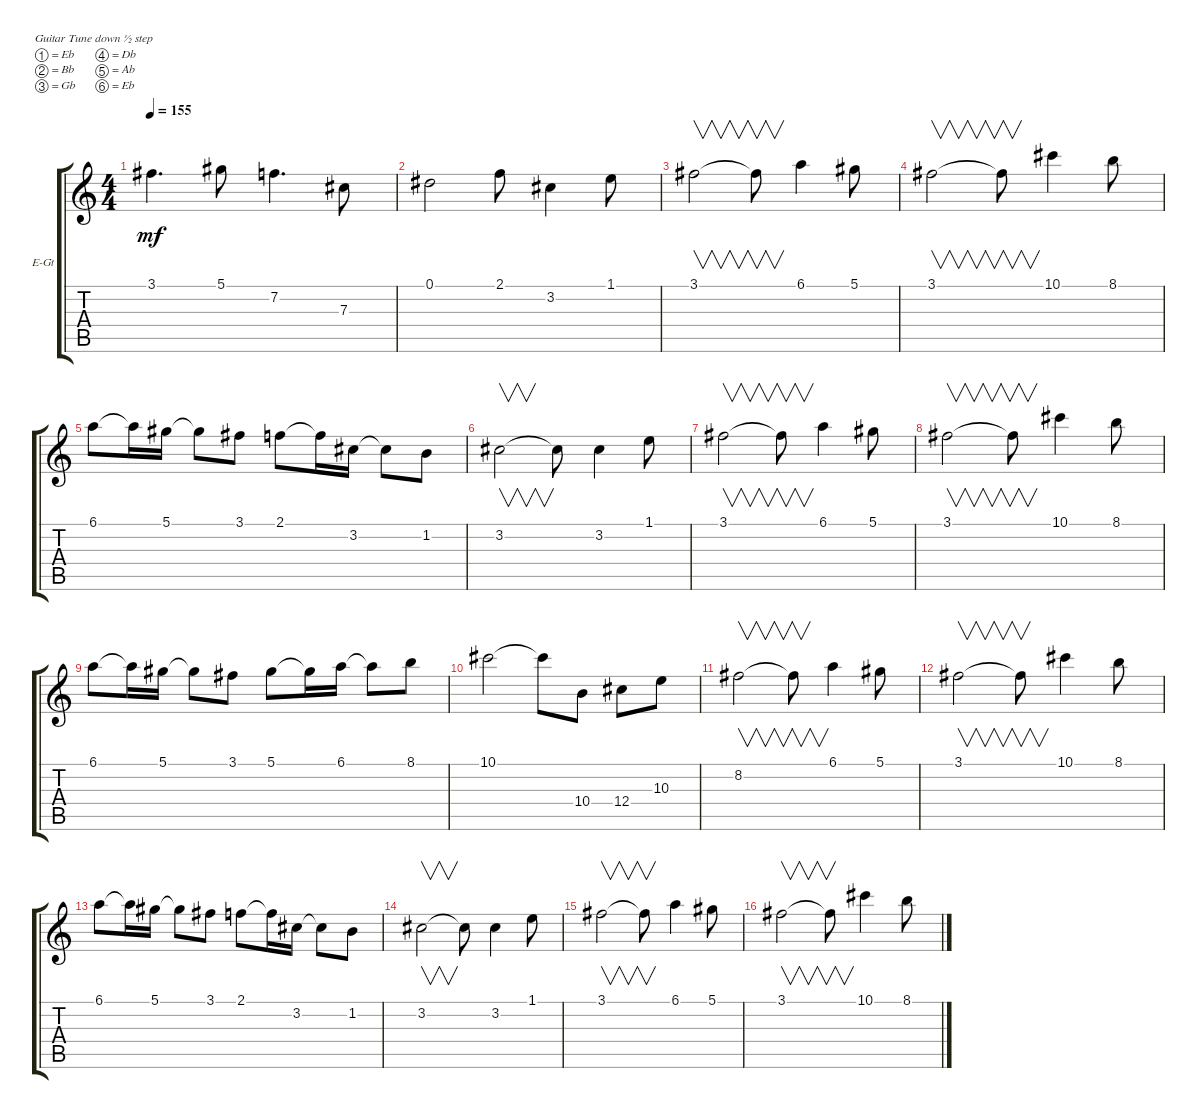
\defaultSystemsLayout 4
\bracketExtendMode groupsimilarinstruments
\firstSystemTrackNameOrientation horizontal
\otherSystemsTrackNameOrientation horizontal
\track ("Electric Guitar" "E-Gt") {instrument distortionguitar}
\staff {score tabs}
\tuning (Eb4 Bb3 Gb3 Db3 Ab2 Eb2)
\ts (4 4)
\tempo 155
\clef g2
\scale
0.333333
\ks c
3.1.4{d dy mf} 5.1.8 7.2.4{d} 7.3.8 |
\scale
0.333333 0.1.2 2.1.8 3.2.4 1.1.8 |
\scale
0.333333 3.1.2{v} 3.1{t}.8{v} 6.1.4 5.1.8 |
\scale
0.333333 3.1.2{v} 3.1{t}.8{v} 10.1.4 8.1.8 |
\scale
0.333333 6.1.8 6.1{t}.16 5.1.16 5.1{t}.8 3.1.8 2.1.8 2.1{t}.16 3.2.16 3.2{t}.8 1.2.8 |
\scale
0.333333 3.2.2{v} 3.2{t}.8 3.2.4 1.1.8 |
\scale
0.333333 3.1.2{v} 3.1{t}.8{v} 6.1.4 5.1.8 |
\scale
0.333333 3.1.2{v} 3.1{t}.8{v} 10.1.4 8.1.8 |
\scale
0.333333 6.1.8 6.1{t}.16 5.1.16 5.1{t}.8 3.1.8 5.1.8 5.1{t}.16 6.1.16 6.1{t}.8 8.1.8 |
\scale
0.333333 10.1.2 10.1{t}.8 10.4.8 12.4.8 10.3.8 |
\scale
0.333333 8.2.2{v} 8.2{t}.8{v} 6.1.4 5.1.8 |
\scale
0.333333 3.1.2{v} 3.1{t}.8{v} 10.1.4 8.1.8 |
\scale
0.333333 6.1.8 6.1{t}.16 5.1.16 5.1{t}.8 3.1.8 2.1.8 2.1{t}.16 3.2.16 3.2{t}.8 1.2.8 |
\scale
0.333333 3.2.2{v} 3.2{t}.8 3.2.4 1.1.8 |
\scale
0.333333 3.1.2{v} 3.1{t}.8{v} 6.1.4 5.1.8 |
\scale
0.333333 3.1.2{v} 3.1{t}.8{v} 10.1.4 8.1.8
